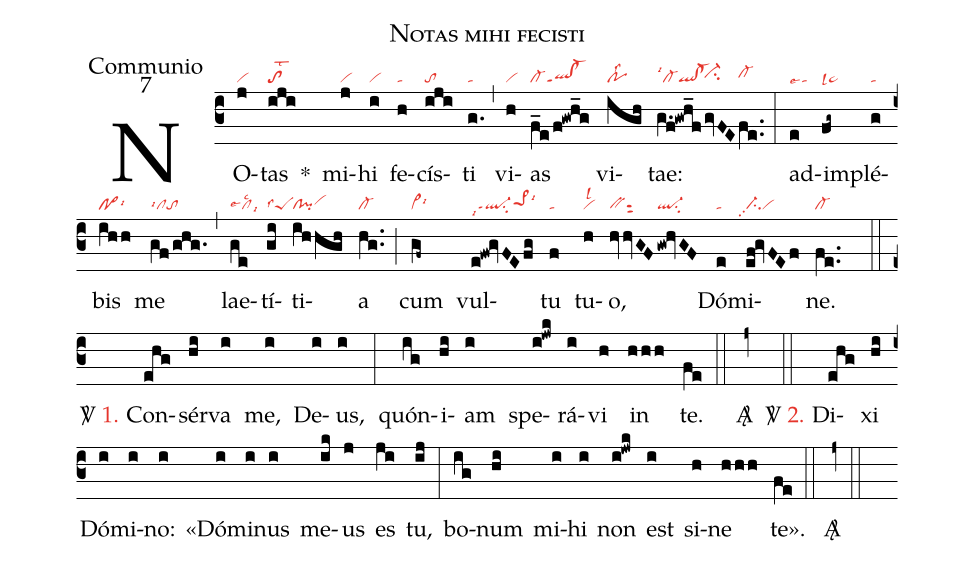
nabc-lines:1;
name:Notas mihi fecisti;
office-part:Communio;
mode:7;
%%
(c3) NO(j|vi)tas(iji|tolst2) *() mi(j|vi)hi(i|vi) fe(h|ta)cís(iji|to)ti(g.|ta) (,) vi(h|vi)as(f_e/f!gwh_g|cl-ql!cl-ppt1) vi(igh|polss2)tae:(g.f!gwh_f/|cl-lsi1ql!cl-|gvFE|ci-hh|fe..|cl-hh) (:) ad(e|talse4)im(fg~|ta>lsl4)plé(g|ta)bis(ihh|po>lsi6) me(gf/ghg.|cllsi4to) (,) lae(ge|cllsc2lsi9lse4)tí(gi|peSlss4)ti(ihhgh|cl!pivihh)a(hg..|cl-) (;) cum(gf~|vi>lsi6) vul(e!fw!gvFEfg|ql-ppt1su2lsi7pe>1hhlsi6)tu(f|ta) tu(h|vilsl2)o,(hvvGF|bvsut2|gw!hvGF|ql-su2) Dó(e|ta)mi(ef!gvFEf|ci-pp2vi)ne.(fe..|cl-) (::)

<sp>V/</sp> <c>1.</c> Con(ehg)sér(hi)va(i) me,(i) De(i)us,(i) (:) quón(ig)i(hi)am(i) spe(i!jwk)rá(i)vi(h) in(hhh) te.(fe) (::) <sp>A/</sp>(j+) (::)
<sp>V/</sp> <c>2.</c> Di(ehg)xi(hi) Dó(i)mi(i)no:(i) «Dó(i)mi(i)nus(i) me(ik)us(j) es(ji) tu,(ij) (:) bo(ig)num(hi) mi(i)hi(i) non(i!jwk) est(i) si(h)ne(hhh) te».(fe) (::) <sp>A/</sp>(j+) (::)
